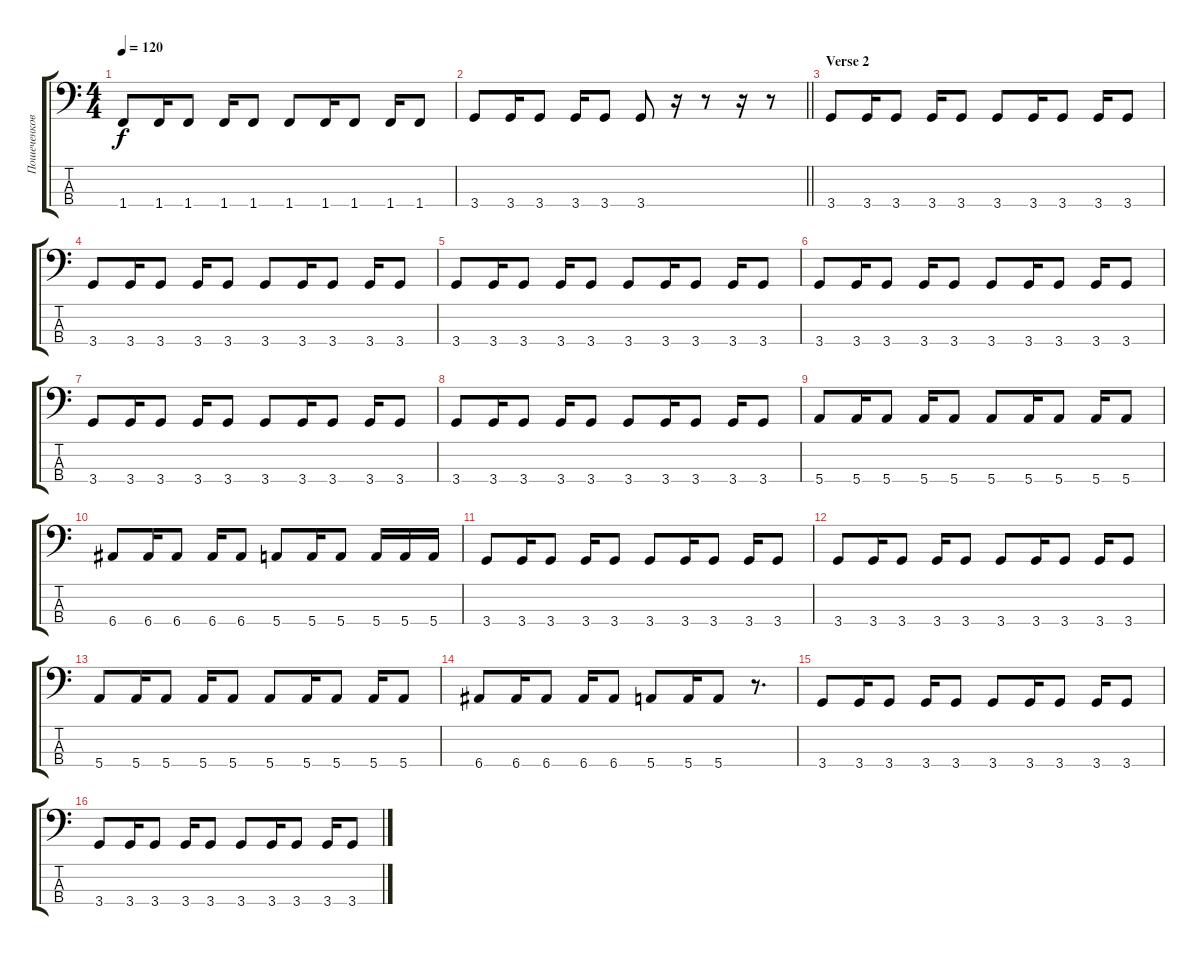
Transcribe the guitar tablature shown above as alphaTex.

\track ("Пошеченков Роман ( Бас гитара )" "Пошеченков") {instrument electricbassfinger}
\staff {score tabs}
\tuning (G2 D2 A1 E1) {hide}
\ts (4 4)
\tempo 120
\clef f4
\ks c
1.4.8{dy f} 1.4.16 1.4.8 1.4.16 1.4.8 1.4.8 1.4.16 1.4.8 1.4.16 1.4.8 |
\barLineRight lightlight
3.4.8 3.4.16 3.4.8 3.4.16 3.4.8 3.4.8 r.16 r.8 r.16 r.8 |
\section ("" "Verse 2")
3.4.8 3.4.16 3.4.8 3.4.16 3.4.8 3.4.8 3.4.16 3.4.8 3.4.16 3.4.8 |
3.4.8 3.4.16 3.4.8 3.4.16 3.4.8 3.4.8 3.4.16 3.4.8 3.4.16 3.4.8 |
3.4.8 3.4.16 3.4.8 3.4.16 3.4.8 3.4.8 3.4.16 3.4.8 3.4.16 3.4.8 |
3.4.8 3.4.16 3.4.8 3.4.16 3.4.8 3.4.8 3.4.16 3.4.8 3.4.16 3.4.8 |
3.4.8 3.4.16 3.4.8 3.4.16 3.4.8 3.4.8 3.4.16 3.4.8 3.4.16 3.4.8 |
3.4.8 3.4.16 3.4.8 3.4.16 3.4.8 3.4.8 3.4.16 3.4.8 3.4.16 3.4.8 |
5.4.8 5.4.16 5.4.8 5.4.16 5.4.8 5.4.8 5.4.16 5.4.8 5.4.16 5.4.8 |
6.4.8 6.4.16 6.4.8 6.4.16 6.4.8 5.4.8 5.4.16 5.4.8 5.4.16 5.4.16 5.4.16 |
3.4.8 3.4.16 3.4.8 3.4.16 3.4.8 3.4.8 3.4.16 3.4.8 3.4.16 3.4.8 |
3.4.8 3.4.16 3.4.8 3.4.16 3.4.8 3.4.8 3.4.16 3.4.8 3.4.16 3.4.8 |
5.4.8 5.4.16 5.4.8 5.4.16 5.4.8 5.4.8 5.4.16 5.4.8 5.4.16 5.4.8 |
6.4.8 6.4.16 6.4.8 6.4.16 6.4.8 5.4.8 5.4.16 5.4.8 r.8{d} |
3.4.8 3.4.16 3.4.8 3.4.16 3.4.8 3.4.8 3.4.16 3.4.8 3.4.16 3.4.8 |
3.4.8 3.4.16 3.4.8 3.4.16 3.4.8 3.4.8 3.4.16 3.4.8 3.4.16 3.4.8
